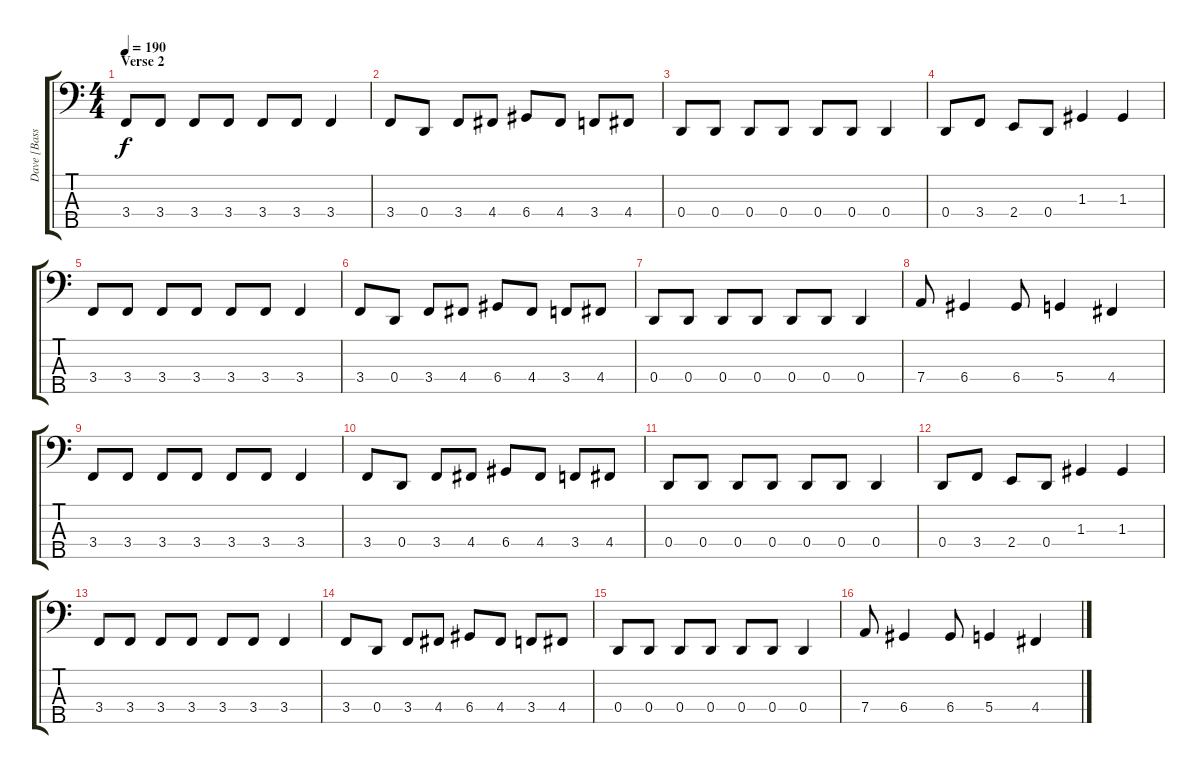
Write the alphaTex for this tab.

\track ("Dave [Bass]" "Dave [Bass") {instrument electricbasspick}
\staff {score tabs}
\tuning (F2 C2 G1 D1 A0) {hide}
\ts (4 4)
\section ("" "Verse 2")
\tempo 190
\clef f4
\ks c
3.4.8{dy f} 3.4.8 3.4.8 3.4.8 3.4.8 3.4.8 3.4.4 |
3.4.8 0.4.8 3.4.8 4.4.8 6.4.8 4.4.8 3.4.8 4.4.8 |
0.4.8 0.4.8 0.4.8 0.4.8 0.4.8 0.4.8 0.4.4 |
0.4.8 3.4.8 2.4.8 0.4.8 1.3.4 1.3.4 |
3.4.8 3.4.8 3.4.8 3.4.8 3.4.8 3.4.8 3.4.4 |
3.4.8 0.4.8 3.4.8 4.4.8 6.4.8 4.4.8 3.4.8 4.4.8 |
0.4.8 0.4.8 0.4.8 0.4.8 0.4.8 0.4.8 0.4.4 |
7.4.8 6.4.4 6.4.8 5.4.4 4.4.4 |
3.4.8 3.4.8 3.4.8 3.4.8 3.4.8 3.4.8 3.4.4 |
3.4.8 0.4.8 3.4.8 4.4.8 6.4.8 4.4.8 3.4.8 4.4.8 |
0.4.8 0.4.8 0.4.8 0.4.8 0.4.8 0.4.8 0.4.4 |
0.4.8 3.4.8 2.4.8 0.4.8 1.3.4 1.3.4 |
3.4.8 3.4.8 3.4.8 3.4.8 3.4.8 3.4.8 3.4.4 |
3.4.8 0.4.8 3.4.8 4.4.8 6.4.8 4.4.8 3.4.8 4.4.8 |
0.4.8 0.4.8 0.4.8 0.4.8 0.4.8 0.4.8 0.4.4 |
7.4.8 6.4.4 6.4.8 5.4.4 4.4.4
